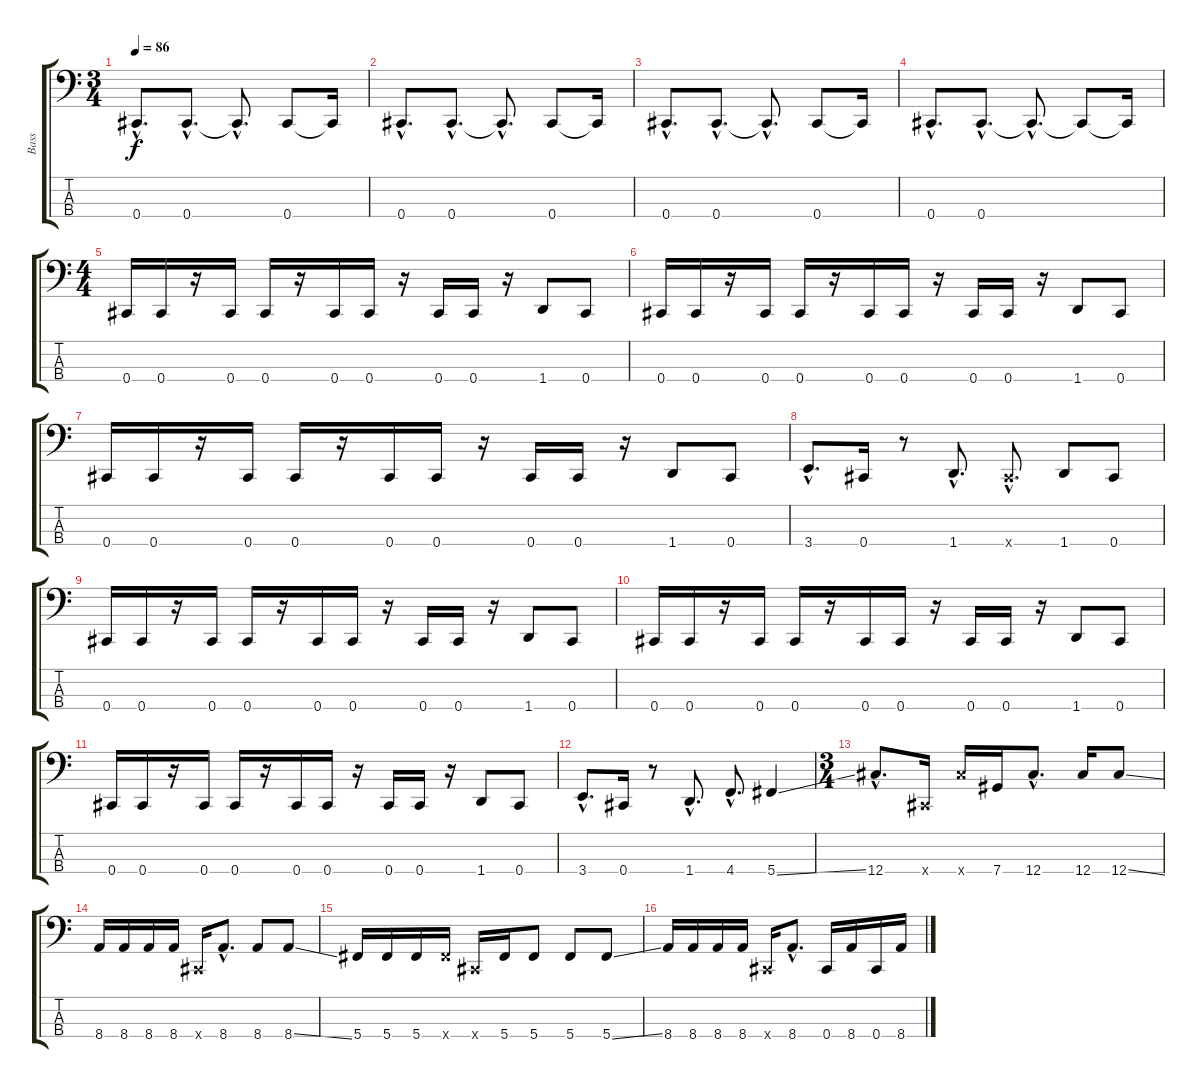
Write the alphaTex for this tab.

\track ("Bass" "Bass") {instrument electricbasspick}
\staff {score tabs}
\tuning (Gb2 Db2 Ab1 Db1) {hide}
\ts (3 4)
\tempo 86
\clef f4
\ks c
0.4{hac}.8{d dy f} 0.4{hac}.8{d} 0.4{hac t}.8{d} 0.4.8 0.4{t}.16 |
0.4{hac}.8{d} 0.4{hac}.8{d} 0.4{hac t}.8{d} 0.4.8 0.4{t}.16 |
0.4{hac}.8{d} 0.4{hac}.8{d} 0.4{hac t}.8{d} 0.4.8 0.4{t}.16 |
0.4{hac}.8{d} 0.4{hac}.8{d} 0.4{hac t}.8{d} 0.4{t}.8 0.4{t}.16 |
\ts (4 4)
0.4.16 0.4.16 r.16 0.4.16 0.4.16 r.16 0.4.16 0.4.16 r.16 0.4.16 0.4.16 r.16 1.4.8 0.4.8 |
0.4.16 0.4.16 r.16 0.4.16 0.4.16 r.16 0.4.16 0.4.16 r.16 0.4.16 0.4.16 r.16 1.4.8 0.4.8 |
0.4.16 0.4.16 r.16 0.4.16 0.4.16 r.16 0.4.16 0.4.16 r.16 0.4.16 0.4.16 r.16 1.4.8 0.4.8 |
3.4{hac}.8{d} 0.4.16 r.8 1.4{hac}.8{d} 0.4{hac x}.8{d} 1.4.8 0.4.8 |
0.4.16 0.4.16 r.16 0.4.16 0.4.16 r.16 0.4.16 0.4.16 r.16 0.4.16 0.4.16 r.16 1.4.8 0.4.8 |
0.4.16 0.4.16 r.16 0.4.16 0.4.16 r.16 0.4.16 0.4.16 r.16 0.4.16 0.4.16 r.16 1.4.8 0.4.8 |
0.4.16 0.4.16 r.16 0.4.16 0.4.16 r.16 0.4.16 0.4.16 r.16 0.4.16 0.4.16 r.16 1.4.8 0.4.8 |
3.4{hac}.8{d} 0.4.16 r.8 1.4{hac}.8{d} 4.4{hac}.8{d} 5.4{ss}.4 |
\ts (3 4)
12.4{hac}.8{d} 0.4{x}.16 12.4{x}.16 7.4.16 12.4{hac}.8{d} 12.4.16 12.4{ss}.8 |
8.4.16 8.4.16 8.4.16 8.4.16 0.4{x}.16 8.4{hac}.8{d} 8.4.8 8.4{ss}.8 |
5.4.16 5.4.16 5.4.16 5.4{x}.16 0.4{x}.16 5.4.16 5.4.8 5.4.8 5.4{ss}.8 |
8.4.16 8.4.16 8.4.16 8.4.16 0.4{x}.16 8.4{hac}.8{d} 0.4.16 8.4.16 0.4.16 8.4{ss}.16
